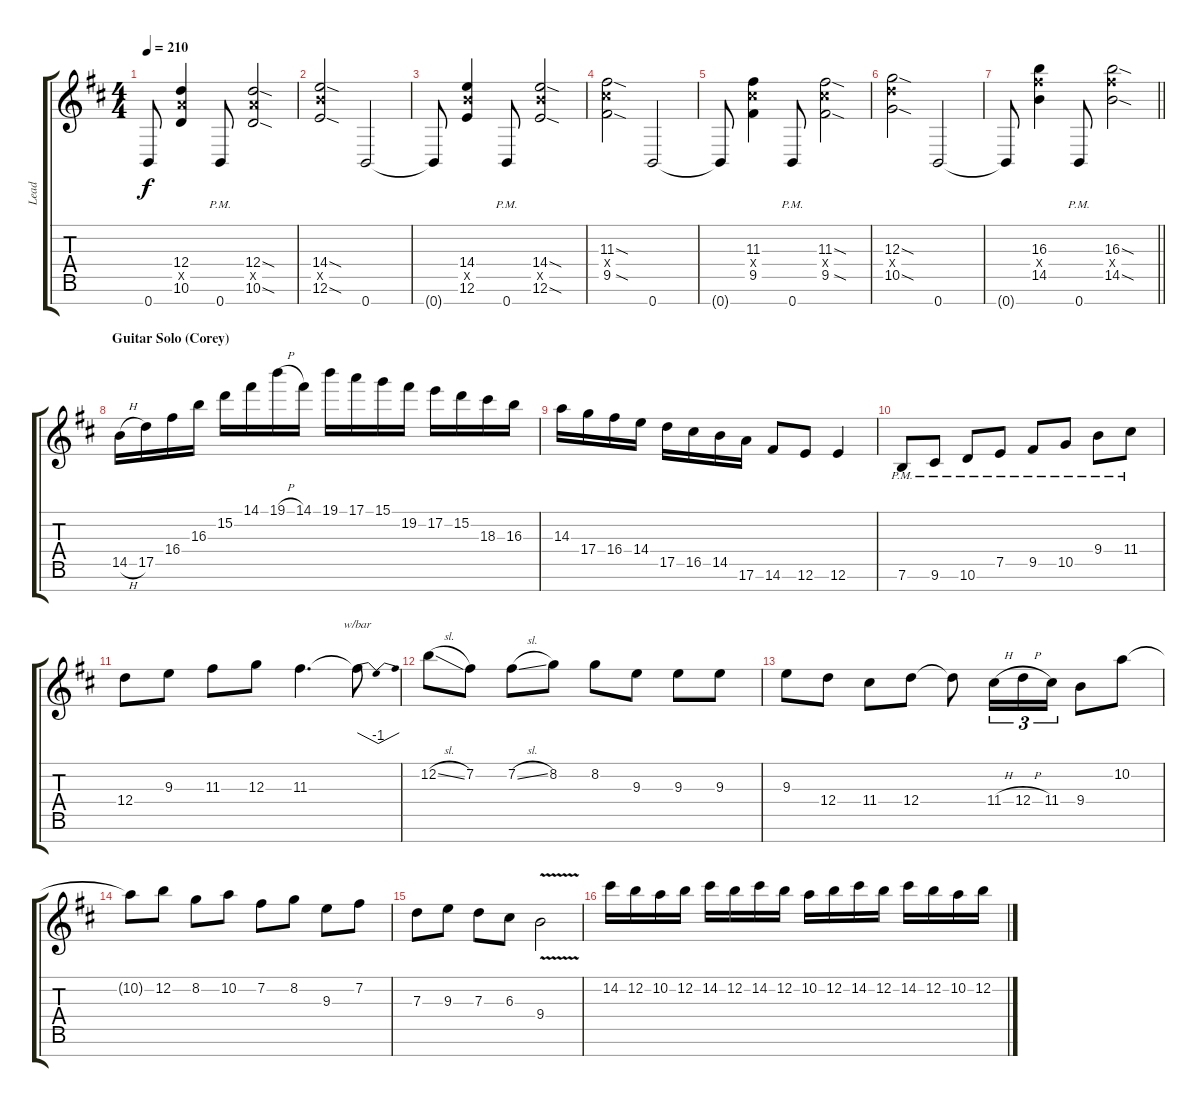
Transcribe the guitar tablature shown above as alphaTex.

\track ("Lead" "Lead") {instrument distortionguitar}
\staff {score tabs}
\tuning (E4 B3 G3 D3 A2 E2 B1) {hide}
\ts (4 4)
\tempo 210
\clef g2
\ks d
0.7{t}.8{dy f} (12.4 12.5{x} 10.6).4 0.7{pm}.8 (12.4{sod} 12.5{x} 10.6{sod}).2 |
(14.4{sod} 14.5{x} 12.6{sod}).2 0.7.2 |
0.7{t}.8 (14.4 14.5{x} 12.6).4 0.7{pm}.8 (14.4{sod} 14.5{x} 12.6{sod}).2 |
(11.3{sod} 11.4{x} 9.5{sod}).2 0.7.2 |
0.7{t}.8 (11.3 11.4{x} 9.5).4 0.7{pm}.8 (11.3{sod} 11.4{x} 9.5{sod}).2 |
(12.3{sod} 12.4{x} 10.5{sod}).2 0.7.2 |
\barLineRight lightlight
0.7{t}.8 (16.3 16.4{x} 14.5).4 0.7{pm}.8 (16.3{sod} 16.4{x} 14.5{sod}).2 |
\section ("" "Guitar Solo (Corey)")
14.5{h}.16 17.5.16 16.4.16 16.3.16 15.2.16 14.1.16 19.1{h}.16 14.1.16 19.1.16 17.1.16 15.1.16 19.2.16 17.2.16 15.2.16 18.3.16 16.3.16 |
14.3.16 17.4.16 16.4.16 14.4.16 17.5.16 16.5.16 14.5.16 17.6.16 14.6.8 12.6.8 12.6.4 |
7.6{pm}.8 9.6{pm}.8 10.6{pm}.8 7.5{pm}.8 9.5{pm}.8 10.5{pm}.8 9.4{pm}.8 11.4{pm}.8 |
12.4.8 9.3.8 11.3.8 12.3.8 11.3.4{d} 11.3{t}.8{tbe (dip default 0 0 30 -4 60 0)} |
12.2{sl}.8 7.2.8 7.2{sl}.8 8.2.8 8.2.8 9.3.8 9.3.8 9.3.8 |
9.3.8 12.4.8 11.4.8 12.4.8 12.4{t}.8 11.4{h}.16{tu (3 2)} 12.4{h}.16{tu (3 2)} 11.4.16{tu (3 2)} 9.4.8 10.2.8 |
10.2{t}.8 12.2.8 8.2.8 10.2.8 7.2.8 8.2.8 9.3.8 7.2.8 |
7.3.8 9.3.8 7.3.8 6.3.8 9.4{v}.2 |
14.2.16 12.2.16 10.2.16 12.2.16 14.2.16 12.2.16 14.2.16 12.2.16 10.2.16 12.2.16 14.2.16 12.2.16 14.2.16 12.2.16 10.2.16 12.2.16
